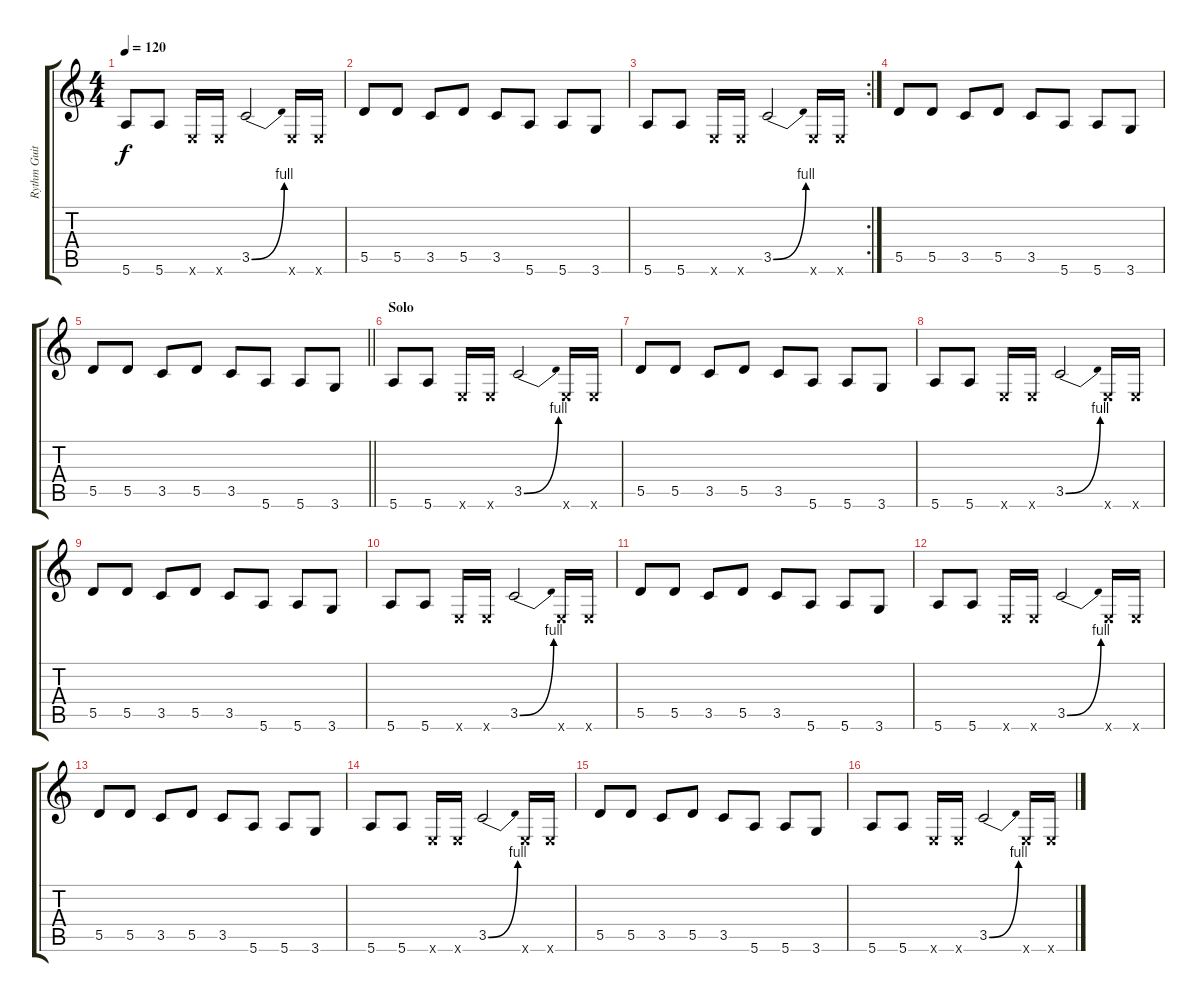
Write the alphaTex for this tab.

\track ("Rythm Guitar" "Rythm Guit") {instrument distortionguitar}
\staff {score tabs}
\tuning (E4 B3 G3 D3 A2 E2) {hide}
\ts (4 4)
\tempo 120
\clef g2
\ks c
5.6.8{dy f} 5.6.8 0.6{x}.16 0.6{x}.16 3.5{be (bend 0 0 60 4)}.2 0.6{x}.16 0.6{x}.16 |
5.5.8 5.5.8 3.5.8 5.5.8 3.5.8 5.6.8 5.6.8 3.6.8 |
\rc 2
5.6.8 5.6.8 0.6{x}.16 0.6{x}.16 3.5{be (bend 0 0 60 4)}.2 0.6{x}.16 0.6{x}.16 |
5.5.8 5.5.8 3.5.8 5.5.8 3.5.8 5.6.8 5.6.8 3.6.8 |
\barLineRight lightlight
5.5.8 5.5.8 3.5.8 5.5.8 3.5.8 5.6.8 5.6.8 3.6.8 |
\section ("" "Solo")
5.6.8 5.6.8 0.6{x}.16 0.6{x}.16 3.5{be (bend 0 0 60 4)}.2 0.6{x}.16 0.6{x}.16 |
5.5.8 5.5.8 3.5.8 5.5.8 3.5.8 5.6.8 5.6.8 3.6.8 |
5.6.8 5.6.8 0.6{x}.16 0.6{x}.16 3.5{be (bend 0 0 60 4)}.2 0.6{x}.16 0.6{x}.16 |
5.5.8 5.5.8 3.5.8 5.5.8 3.5.8 5.6.8 5.6.8 3.6.8 |
5.6.8 5.6.8 0.6{x}.16 0.6{x}.16 3.5{be (bend 0 0 60 4)}.2 0.6{x}.16 0.6{x}.16 |
5.5.8 5.5.8 3.5.8 5.5.8 3.5.8 5.6.8 5.6.8 3.6.8 |
5.6.8 5.6.8 0.6{x}.16 0.6{x}.16 3.5{be (bend 0 0 60 4)}.2 0.6{x}.16 0.6{x}.16 |
5.5.8 5.5.8 3.5.8 5.5.8 3.5.8 5.6.8 5.6.8 3.6.8 |
5.6.8 5.6.8 0.6{x}.16 0.6{x}.16 3.5{be (bend 0 0 60 4)}.2 0.6{x}.16 0.6{x}.16 |
5.5.8 5.5.8 3.5.8 5.5.8 3.5.8 5.6.8 5.6.8 3.6.8 |
5.6.8 5.6.8 0.6{x}.16 0.6{x}.16 3.5{be (bend 0 0 60 4)}.2 0.6{x}.16 0.6{x}.16
